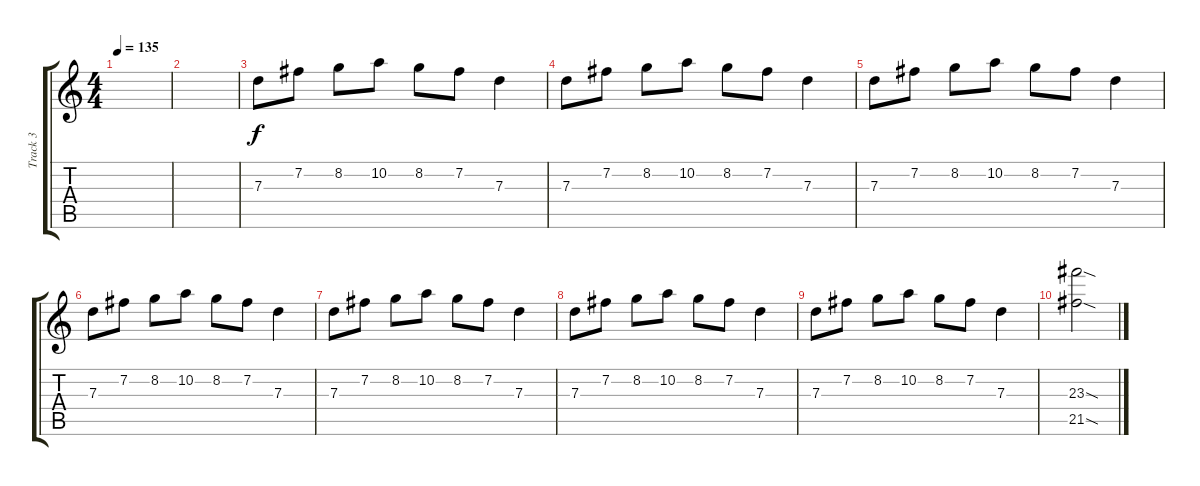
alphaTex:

\track ("Track 3" "Track 3") {instrument electricguitarclean}
\staff {score tabs}
\tuning (E4 B3 G3 D3 A2 E2) {hide}
\ts (4 4)
\tempo 135
\clef g2
\ks c
|
|
7.3.8 7.2.8 8.2.8 10.2.8 8.2.8 7.2.8 7.3.4 |
7.3.8 7.2.8 8.2.8 10.2.8 8.2.8 7.2.8 7.3.4 |
7.3.8 7.2.8 8.2.8 10.2.8 8.2.8 7.2.8 7.3.4 |
7.3.8 7.2.8 8.2.8 10.2.8 8.2.8 7.2.8 7.3.4 |
7.3.8 7.2.8 8.2.8 10.2.8 8.2.8 7.2.8 7.3.4 |
7.3.8 7.2.8 8.2.8 10.2.8 8.2.8 7.2.8 7.3.4 |
7.3.8 7.2.8 8.2.8 10.2.8 8.2.8 7.2.8 7.3.4 |
(23.3{sod} 21.5{sod}).2
